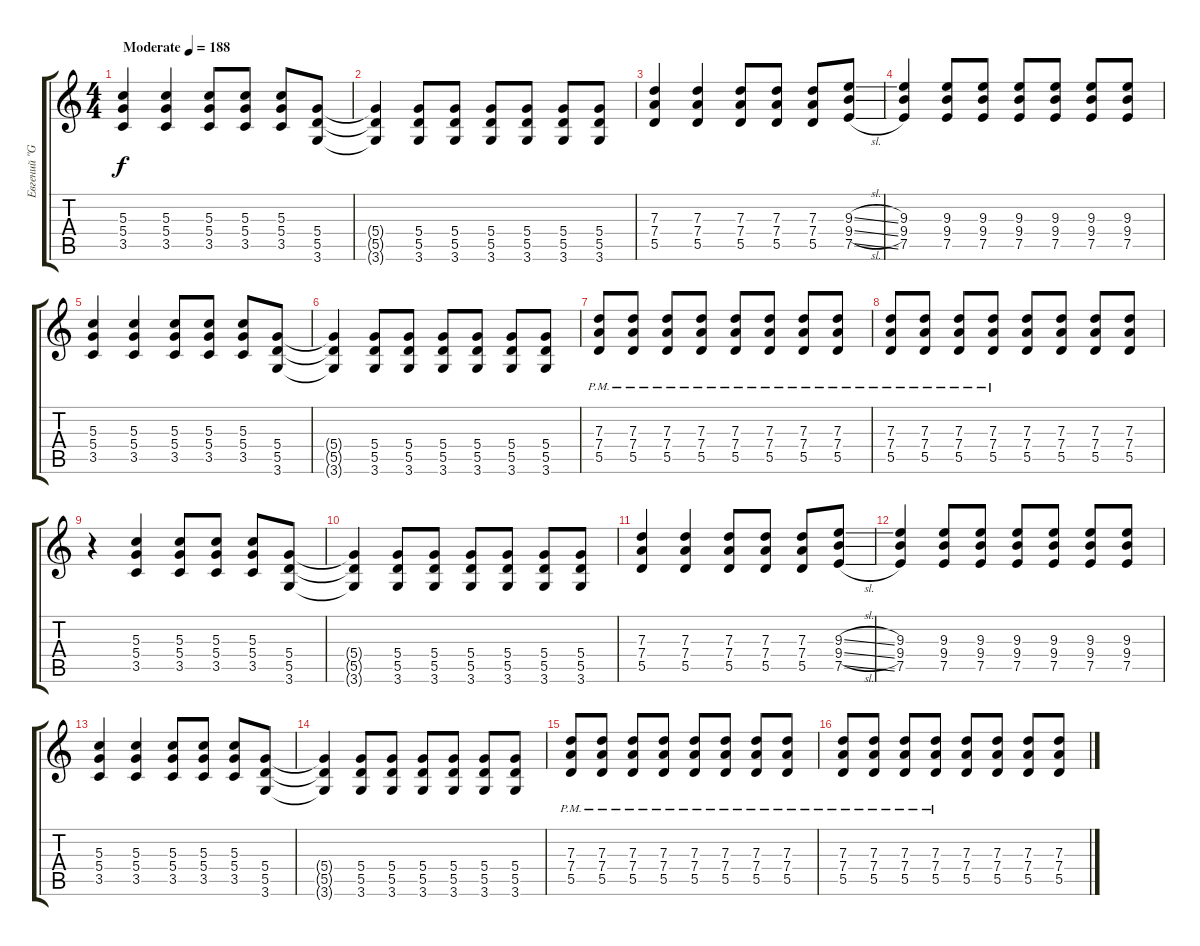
\track ("Евгений \"Green\" Жигулёв номер два =)" "Евгений \"G") {instrument overdrivenguitar}
\staff {score tabs}
\tuning (E4 B3 G3 D3 A2 E2) {hide}
\ts (4 4)
\tempo (188 "Moderate")
\clef g2
\ks c
(5.3 5.4 3.5).4{dy f instrument overdrivenguitar} (5.3 5.4 3.5).4 (5.3 5.4 3.5).8 (5.3 5.4 3.5).8 (5.3 5.4 3.5).8 (5.4 5.5 3.6).8 |
(5.4{t} 5.5{t} 3.6{t}).4 (5.4 5.5 3.6).8 (5.4 5.5 3.6).8 (5.4 5.5 3.6).8 (5.4 5.5 3.6).8 (5.4 5.5 3.6).8 (5.4 5.5 3.6).8 |
(7.3 7.4 5.5).4 (7.3 7.4 5.5).4 (7.3 7.4 5.5).8 (7.3 7.4 5.5).8 (7.3 7.4 5.5).8 (9.3{sl} 9.4{sl} 7.5{sl}).8 |
(9.3 9.4 7.5).4 (9.3 9.4 7.5).8 (9.3 9.4 7.5).8 (9.3 9.4 7.5).8 (9.3 9.4 7.5).8 (9.3 9.4 7.5).8 (9.3 9.4 7.5).8 |
(5.3 5.4 3.5).4 (5.3 5.4 3.5).4 (5.3 5.4 3.5).8 (5.3 5.4 3.5).8 (5.3 5.4 3.5).8 (5.4 5.5 3.6).8 |
(5.4{t} 5.5{t} 3.6{t}).4 (5.4 5.5 3.6).8 (5.4 5.5 3.6).8 (5.4 5.5 3.6).8 (5.4 5.5 3.6).8 (5.4 5.5 3.6).8 (5.4 5.5 3.6).8 |
(7.3{pm} 7.4{pm} 5.5{pm}).8 (7.3{pm} 7.4{pm} 5.5{pm}).8 (7.3{pm} 7.4{pm} 5.5{pm}).8 (7.3{pm} 7.4{pm} 5.5{pm}).8 (7.3{pm} 7.4{pm} 5.5{pm}).8 (7.3{pm} 7.4{pm} 5.5{pm}).8 (7.3{pm} 7.4{pm} 5.5{pm}).8 (7.3{pm} 7.4{pm} 5.5{pm}).8 |
(7.3{pm} 7.4{pm} 5.5{pm}).8 (7.3{pm} 7.4{pm} 5.5{pm}).8 (7.3{pm} 7.4{pm} 5.5{pm}).8 (7.3{pm} 7.4{pm} 5.5{pm}).8 (7.3 7.4 5.5).8 (7.3 7.4 5.5).8 (7.3 7.4 5.5).8 (7.3 7.4 5.5).8 |
r.4 (5.3 5.4 3.5).4 (5.3 5.4 3.5).8 (5.3 5.4 3.5).8 (5.3 5.4 3.5).8 (5.4 5.5 3.6).8 |
(5.4{t} 5.5{t} 3.6{t}).4 (5.4 5.5 3.6).8 (5.4 5.5 3.6).8 (5.4 5.5 3.6).8 (5.4 5.5 3.6).8 (5.4 5.5 3.6).8 (5.4 5.5 3.6).8 |
(7.3 7.4 5.5).4 (7.3 7.4 5.5).4 (7.3 7.4 5.5).8 (7.3 7.4 5.5).8 (7.3 7.4 5.5).8 (9.3{sl} 9.4{sl} 7.5{sl}).8 |
(9.3 9.4 7.5).4 (9.3 9.4 7.5).8 (9.3 9.4 7.5).8 (9.3 9.4 7.5).8 (9.3 9.4 7.5).8 (9.3 9.4 7.5).8 (9.3 9.4 7.5).8 |
(5.3 5.4 3.5).4 (5.3 5.4 3.5).4 (5.3 5.4 3.5).8 (5.3 5.4 3.5).8 (5.3 5.4 3.5).8 (5.4 5.5 3.6).8 |
(5.4{t} 5.5{t} 3.6{t}).4 (5.4 5.5 3.6).8 (5.4 5.5 3.6).8 (5.4 5.5 3.6).8 (5.4 5.5 3.6).8 (5.4 5.5 3.6).8 (5.4 5.5 3.6).8 |
(7.3{pm} 7.4{pm} 5.5{pm}).8 (7.3{pm} 7.4{pm} 5.5{pm}).8 (7.3{pm} 7.4{pm} 5.5{pm}).8 (7.3{pm} 7.4{pm} 5.5{pm}).8 (7.3{pm} 7.4{pm} 5.5{pm}).8 (7.3{pm} 7.4{pm} 5.5{pm}).8 (7.3{pm} 7.4{pm} 5.5{pm}).8 (7.3{pm} 7.4{pm} 5.5{pm}).8 |
(7.3{pm} 7.4{pm} 5.5{pm}).8 (7.3{pm} 7.4{pm} 5.5{pm}).8 (7.3{pm} 7.4{pm} 5.5{pm}).8 (7.3{pm} 7.4{pm} 5.5{pm}).8 (7.3 7.4 5.5).8 (7.3 7.4 5.5).8 (7.3 7.4 5.5).8 (7.3 7.4 5.5).8
